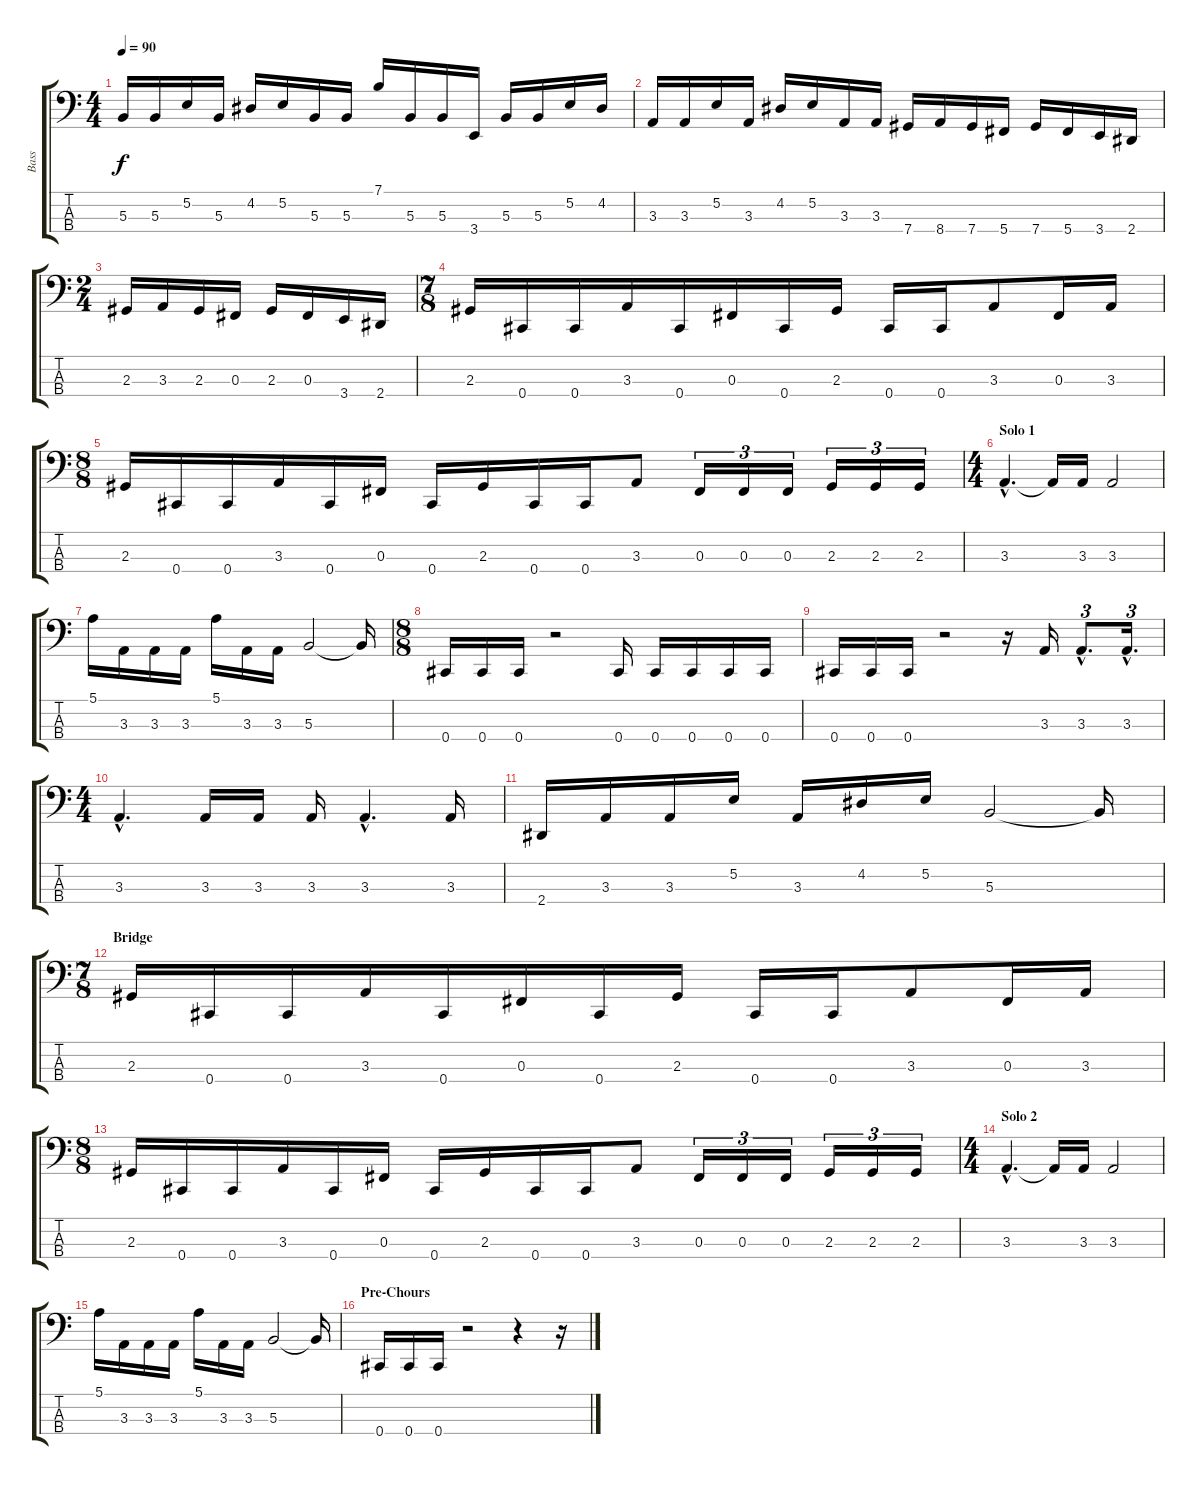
\track ("Bass" "Bass") {instrument electricbasspick}
\staff {score tabs}
\tuning (E2 B1 Gb1 Db1) {hide}
\ts (4 4)
\tempo 90
\clef f4
\ks c
5.3.16{dy f} 5.3.16 5.2.16 5.3.16 4.2.16 5.2.16 5.3.16 5.3.16 7.1.16 5.3.16 5.3.16 3.4.16 5.3.16 5.3.16 5.2.16 4.2.16 |
3.3.16 3.3.16 5.2.16 3.3.16 4.2.16 5.2.16 3.3.16 3.3.16 7.4.16 8.4.16 7.4.16 5.4.16 7.4.16 5.4.16 3.4.16 2.4.16 |
\ts (2 4)
2.3.16 3.3.16 2.3.16 0.3.16 2.3.16 0.3.16 3.4.16 2.4.16 |
\ts (7 8)
2.3.16 0.4.16 0.4.16 3.3.16 0.4.16 0.3.16 0.4.16 2.3.16 0.4.16 0.4.16 3.3.8 0.3.16 3.3.16 |
\ts (8 8)
2.3.16 0.4.16 0.4.16 3.3.16 0.4.16 0.3.16 0.4.16 2.3.16 0.4.16 0.4.16 3.3.8 0.3.16{tu (3 2)} 0.3.16{tu (3 2)} 0.3.16{tu (3 2)} 2.3.16{tu (3 2)} 2.3.16{tu (3 2)} 2.3.16{tu (3 2)} |
\ts (4 4)
\section ("" "Solo 1")
3.3{hac}.4{d} 3.3{t}.16 3.3.16 3.3.2 |
5.1.16 3.3.16 3.3.16 3.3.16 5.1.16 3.3.16 3.3.16 5.3.2 5.3{t}.16 |
\ts (8 8)
0.4.16 0.4.16 0.4.16 r.2 0.4.16 0.4.16 0.4.16 0.4.16 0.4.16 |
0.4.16 0.4.16 0.4.16 r.2 r.16 3.3.16 3.3{hac}.8{d tu (3 2)} 3.3{hac}.16{d tu (3 2)} |
\ts (4 4)
3.3{hac}.4{d} 3.3.16 3.3.16 3.3.16 3.3{hac}.4{d} 3.3.16 |
2.4.16 3.3.16 3.3.16 5.2.16 3.3.16 4.2.16 5.2.16 5.3.2 5.3{t}.16 |
\ts (7 8)
\section ("" "Bridge")
2.3.16 0.4.16 0.4.16 3.3.16 0.4.16 0.3.16 0.4.16 2.3.16 0.4.16 0.4.16 3.3.8 0.3.16 3.3.16 |
\ts (8 8)
2.3.16 0.4.16 0.4.16 3.3.16 0.4.16 0.3.16 0.4.16 2.3.16 0.4.16 0.4.16 3.3.8 0.3.16{tu (3 2)} 0.3.16{tu (3 2)} 0.3.16{tu (3 2)} 2.3.16{tu (3 2)} 2.3.16{tu (3 2)} 2.3.16{tu (3 2)} |
\ts (4 4)
\section ("" "Solo 2")
3.3{hac}.4{d} 3.3{t}.16 3.3.16 3.3.2 |
5.1.16 3.3.16 3.3.16 3.3.16 5.1.16 3.3.16 3.3.16 5.3.2 5.3{t}.16 |
\section ("" "Pre-Chours")
0.4.16 0.4.16 0.4.16 r.2 r.4 r.16
